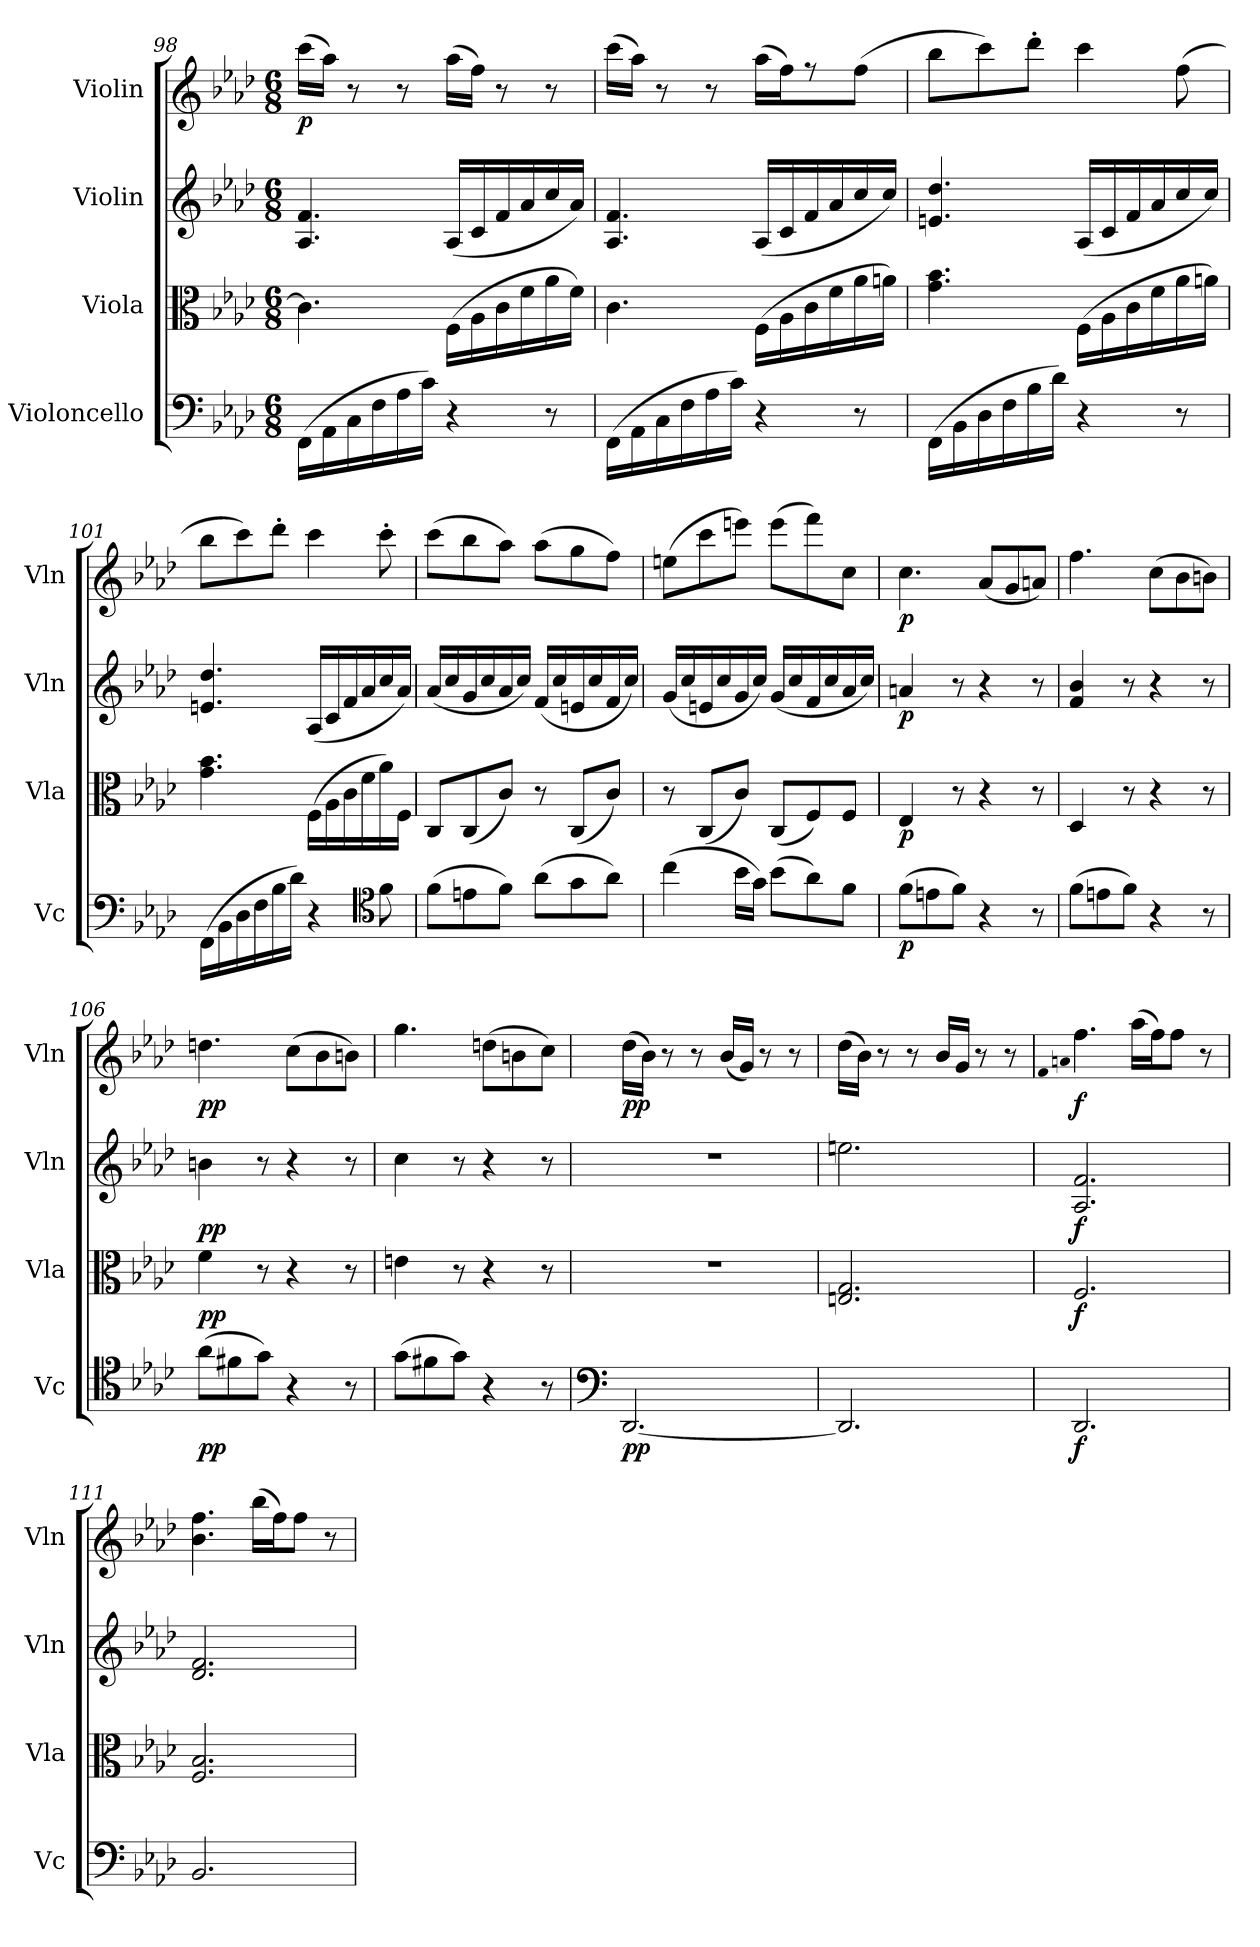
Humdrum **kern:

**kern	**dynam	**kern	**dynam	**kern	**dynam	**kern	**dynam
*part4	*part4	*part3	*part3	*part2	*part2	*part1	*part1
*staff4	*staff4	*staff3	*staff3	*staff2	*staff2	*staff1	*staff1
*I"Violoncello	*	*I"Viola	*	*I"Violin	*	*I"Violin	*
*I'Vc	*	*I'Vla	*	*I'Vln	*	*I'Vln	*
*clefF4	*	*clefC3	*	*clefG2	*	*clefG2	*
*k[b-e-a-d-]	*	*k[b-e-a-d-]	*	*k[b-e-a-d-]	*	*k[b-e-a-d-]	*
*f:	*	*f:	*	*f:	*	*f:	*
*M6/8	*	*M6/8	*	*M6/8	*	*M6/8	*
=98	=98	=98	=98	=98	=98	=98	=98
(16FF\LL	.	4.c\]	.	4.A-/ 4.f/	.	(16ccc\LL	p
16AA-\	.	.	.	.	.	16aa-\JJ)	.
16C\	.	.	.	.	.	8r	.
16F\	.	.	.	.	.	.	.
16A-\	.	.	.	.	.	8r	.
16c\JJ)	.	.	.	.	.	.	.
4r	.	(16F\LL	.	(16A-/LL	.	(16aa-\LL	.
.	.	16A-\	.	16c/	.	16ff\JJ)	.
.	.	16c\	.	16f/	.	8r	.
.	.	16f\	.	16a-/	.	.	.
8r	.	16a-\	.	16cc/	.	8r	.
.	.	16f\JJ)	.	16a-/JJ)	.	.	.
=99	=99	=99	=99	=99	=99	=99	=99
(16FF\LL	.	4.c\	.	4.A-/ 4.f/	.	(16ccc\LL	.
16AA-\	.	.	.	.	.	16aa-\JJ)	.
16C\	.	.	.	.	.	8r	.
16F\	.	.	.	.	.	.	.
16A-\	.	.	.	.	.	8r	.
16c\JJ)	.	.	.	.	.	.	.
4r	.	(16F\LL	.	(16A-/LL	.	(16aa-\LL	.
.	.	16A-\	.	16c/	.	16ff\J)	.
.	.	16c\	.	16f/	.	8r	.
.	.	16f\	.	16a-/	.	.	.
8r	.	16a-\	.	16cc/	.	(8ff\J	.
.	.	16an\JJ)	.	16cc/JJ)	.	.	.
=100	=100	=100	=100	=100	=100	=100	=100
(16FF\LL	.	4.g\ 4.b-\	.	4.en/ 4.dd-/	.	8bb-\L	.
16BB-\	.	.	.	.	.	.	.
16D-\	.	.	.	.	.	8ccc\)	.
16F\	.	.	.	.	.	.	.
16B-\	.	.	.	.	.	8ddd-'\J	.
16d-\JJ)	.	.	.	.	.	.	.
4r	.	(16F\LL	.	(16A-/LL	.	4ccc\	.
.	.	16A-\	.	16c/	.	.	.
.	.	16c\	.	16f/	.	.	.
.	.	16f\	.	16a-/	.	.	.
8r	.	16a-\	.	16cc/	.	(8ff\	.
.	.	16an\JJ)	.	16cc/JJ)	.	.	.
=101	=101	=101	=101	=101	=101	=101	=101
(16FF\LL	.	4.g\ 4.b-\	.	4.en/ 4.dd-/	.	8bb-\L	.
16BB-\	.	.	.	.	.	.	.
16D-\	.	.	.	.	.	8ccc\)	.
16F\	.	.	.	.	.	.	.
16B-\	.	.	.	.	.	8ddd-'\J	.
16d-\JJ)	.	.	.	.	.	.	.
4r	.	(16F\LL	.	(16A-/LL	.	4ccc\	.
.	.	16A-\	.	16c/	.	.	.
.	.	16c\	.	16f/	.	.	.
.	.	16f\	.	16a-/	.	.	.
*clefC4	*	*	*	*	*	*	*
8f\	.	16a-\)	.	16cc/	.	8ccc'\	.
.	.	16F\JJ	.	16a-/JJ)	.	.	.
=102	=102	=102	=102	=102	=102	=102	=102
(8f\L	.	8C/L	.	(16a-/LL	.	(8ccc\L	.
.	.	.	.	16cc/	.	.	.
8en\	.	(8C/	.	16g/	.	8bb-\	.
.	.	.	.	16cc/	.	.	.
8f\J)	.	8c/J)	.	16a-/	.	8aa-\J)	.
.	.	.	.	16cc/JJ)	.	.	.
(8a-\L	.	8r	.	(16f/LL	.	(8aa-\L	.
.	.	.	.	16cc/	.	.	.
8g\	.	(8C/L	.	16en/	.	8gg\	.
.	.	.	.	16cc/	.	.	.
8a-\J)	.	8c/J)	.	16f/	.	8ff\J)	.
.	.	.	.	16cc/JJ)	.	.	.
=103	=103	=103	=103	=103	=103	=103	=103
(4cc\	.	8r	.	(16g/LL	.	(8een\L	.
.	.	.	.	16cc/	.	.	.
.	.	(8C/L	.	16en/	.	8ccc\	.
.	.	.	.	16cc/	.	.	.
16b-\LL	.	8c/J)	.	16g/	.	8eeen\J)	.
16g\JJ)	.	.	.	16cc/JJ)	.	.	.
(8b-\L	.	(8C/L	.	(16g/LL	.	(8eee\L	.
.	.	.	.	16cc/	.	.	.
8a-\)	.	8F/)	.	16f/	.	8fff\)	.
.	.	.	.	16cc/	.	.	.
8f\J	.	8F/J	.	16a-/	.	8cc\J	.
.	.	.	.	16cc/JJ)	.	.	.
=104	=104	=104	=104	=104	=104	=104	=104
(8f\L	p	4E-/	p	4an/	p	4.cc\	p
8en\	.	.	.	.	.	.	.
8f\J)	.	8r	.	8r	.	.	.
4r	.	4r	.	4r	.	(8a-/L	.
.	.	.	.	.	.	8g/	.
8r	.	8r	.	8r	.	8an/J)	.
=105	=105	=105	=105	=105	=105	=105	=105
(8f\L	.	4D-/	.	4f/ 4b-/	.	4.ff\	.
8en\	.	.	.	.	.	.	.
8f\J)	.	8r	.	8r	.	.	.
4r	.	4r	.	4r	.	(8cc\L	.
.	.	.	.	.	.	8b-\	.
8r	.	8r	.	8r	.	8bn\J)	.
=106	=106	=106	=106	=106	=106	=106	=106
(8a-\L	pp	4f\	pp	4bn\	pp	4.ddn\	pp
8f#X\	.	.	.	.	.	.	.
8g\J)	.	8r	.	8r	.	.	.
4r	.	4r	.	4r	.	(8cc\L	.
.	.	.	.	.	.	8b-\	.
8r	.	8r	.	8r	.	8bn\J)	.
=107	=107	=107	=107	=107	=107	=107	=107
(8g\L	.	4en\	.	4cc\	.	4.gg\	.
8f#X\	.	.	.	.	.	.	.
8g\J)	.	8r	.	8r	.	.	.
4r	.	4r	.	4r	.	(8ddn\L	.
.	.	.	.	.	.	8bn\	.
8r	.	8r	.	8r	.	8cc\J)	.
=108	=108	=108	=108	=108	=108	=108	=108
*clefF4	*	*	*	*	*	*	*
[2.DD-/	pp	2.r	.	2.r	.	(16dd-\LL	pp
.	.	.	.	.	.	16b-\JJ)	.
.	.	.	.	.	.	8r	.
.	.	.	.	.	.	8r	.
.	.	.	.	.	.	(16b-/LL	.
.	.	.	.	.	.	16g/JJ)	.
.	.	.	.	.	.	8r	.
.	.	.	.	.	.	8r	.
=109	=109	=109	=109	=109	=109	=109	=109
2.DD-/]	.	2.En/ 2.G/	.	2.een\	.	(16dd-\LL	.
.	.	.	.	.	.	16b-\JJ)	.
.	.	.	.	.	.	8r	.
.	.	.	.	.	.	8r	.
.	.	.	.	.	.	16b-/LL	.
.	.	.	.	.	.	16g/JJ	.
.	.	.	.	.	.	8r	.
.	.	.	.	.	.	8r	.
=110	=110	=110	=110	=110	=110	=110	=110
.	.	.	.	.	.	qf	.
.	.	.	.	.	.	qan	.
2.DD-/	f	2.F/	f	2.A-/ 2.f/	f	4.ff\	f
.	.	.	.	.	.	(16aa-\LL	.
.	.	.	.	.	.	16ff\J)	.
.	.	.	.	.	.	8ff\J	.
.	.	.	.	.	.	8r	.
=111	=111	=111	=111	=111	=111	=111	=111
2.BB-/	.	2.F/ 2.B-/	.	2.d-/ 2.f/	.	4.b-\ 4.ff\	.
.	.	.	.	.	.	(16bb-\LL	.
.	.	.	.	.	.	16ff\J)	.
.	.	.	.	.	.	8ff\J	.
.	.	.	.	.	.	8r	.
=	=	=	=	=	=	=	=
*-	*-	*-	*-	*-	*-	*-	*-
